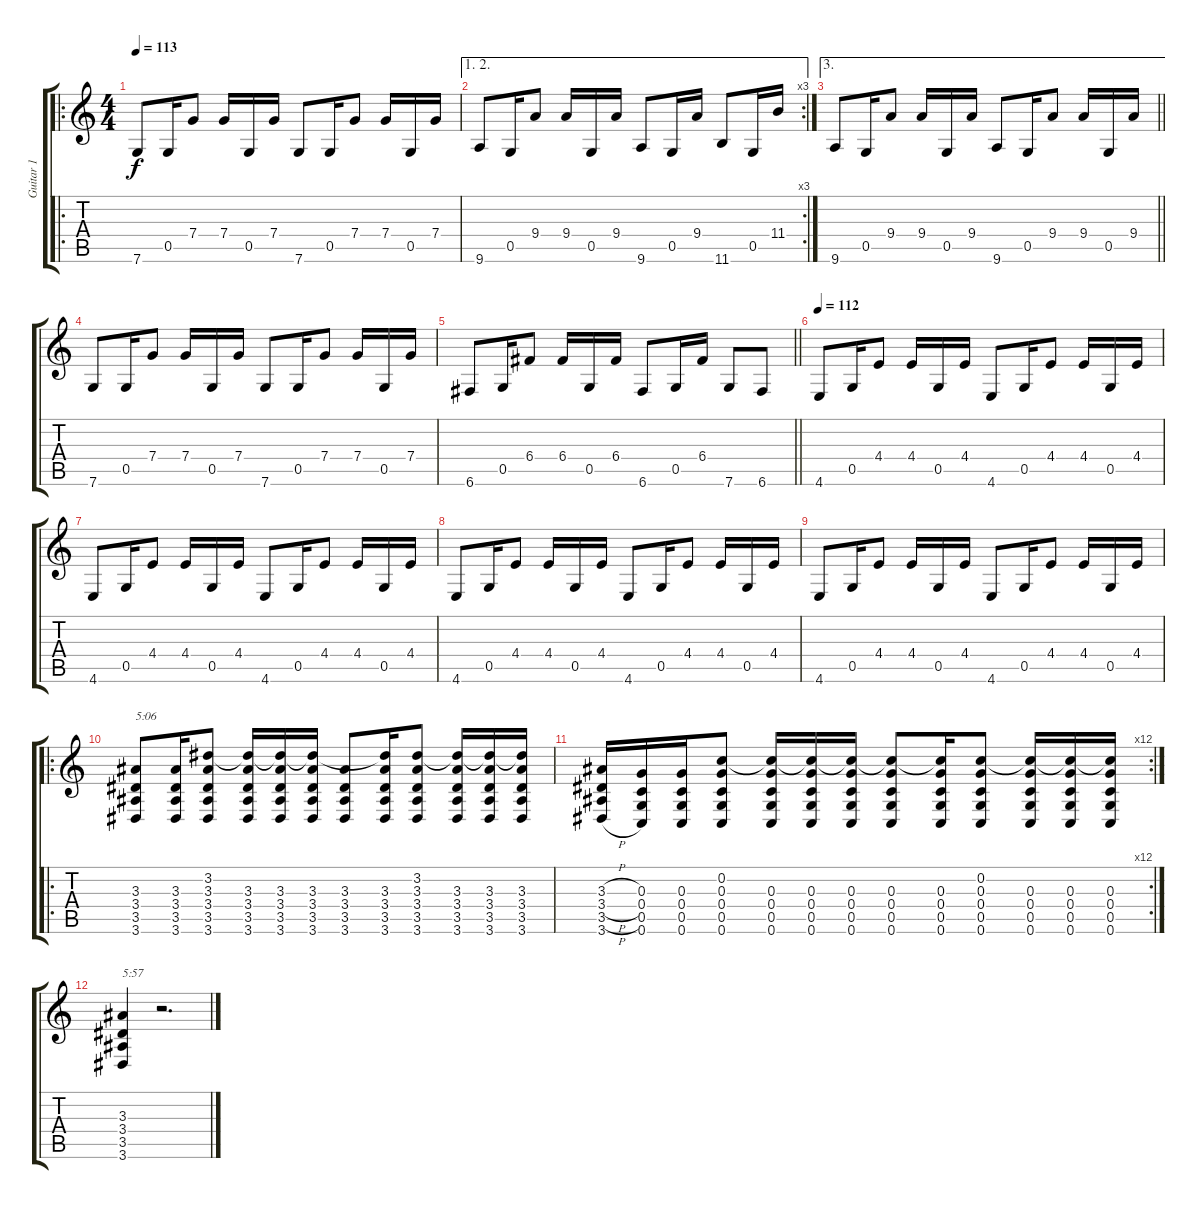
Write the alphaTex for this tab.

\track ("Guitar 1" "Guitar 1") {instrument acousticguitarsteel}
\staff {score tabs}
\tuning (E4 C4 G3 C3 G2 C2) {hide}
\ro
\ts (4 4)
\tempo 113
\clef g2
\ks c
7.6.8{dy f} 0.5.16 7.4.8 7.4.16 0.5.16 7.4.16 7.6.8 0.5.16 7.4.8 7.4.16 0.5.16 7.4.16 |
\ae (1 2)
\rc 3
9.6.8 0.5.16 9.4.8 9.4.16 0.5.16 9.4.16 9.6.8 0.5.16 9.4.16 11.6.8 0.5.16 11.4.16 |
\ae 3
\barLineRight lightlight
9.6.8 0.5.16 9.4.8 9.4.16 0.5.16 9.4.16 9.6.8 0.5.16 9.4.8 9.4.16 0.5.16 9.4.16 |
7.6.8 0.5.16 7.4.8 7.4.16 0.5.16 7.4.16 7.6.8 0.5.16 7.4.8 7.4.16 0.5.16 7.4.16 |
\barLineRight lightlight
6.6.8 0.5.16 6.4.8 6.4.16 0.5.16 6.4.16 6.6.8 0.5.16 6.4.16 7.6.8 6.6.8 |
\tempo 112
4.6.8 0.5.16 4.4.8 4.4.16 0.5.16 4.4.16 4.6.8 0.5.16 4.4.8 4.4.16 0.5.16 4.4.16 |
4.6.8 0.5.16 4.4.8 4.4.16 0.5.16 4.4.16 4.6.8 0.5.16 4.4.8 4.4.16 0.5.16 4.4.16 |
4.6.8 0.5.16 4.4.8 4.4.16 0.5.16 4.4.16 4.6.8 0.5.16 4.4.8 4.4.16 0.5.16 4.4.16 |
4.6.8 0.5.16 4.4.8 4.4.16 0.5.16 4.4.16 4.6.8 0.5.16 4.4.8 4.4.16 0.5.16 4.4.16 |
\ro
(3.3 3.4 3.5 3.6).8{txt "5:06"} (3.3 3.4 3.5 3.6).16 (3.2 3.3 3.4 3.5 3.6).8 (3.2{t} 3.3 3.4 3.5 3.6).16 (3.2{t} 3.3 3.4 3.5 3.6).16 (3.2{t} 3.3 3.4 3.5 3.6).16 (3.3 3.4 3.5 3.6).8 (3.2{t} 3.3 3.4 3.5 3.6).16 (3.2 3.3 3.4 3.5 3.6).8 (3.2{t} 3.3 3.4 3.5 3.6).16 (3.2{t} 3.3 3.4 3.5 3.6).16 (3.2{t} 3.3 3.4 3.5 3.6).16 |
\rc 12
(3.3{h} 3.4{h} 3.5{h} 3.6{h}).16 (0.3 0.4 0.5 0.6).16 (0.3 0.4 0.5 0.6).16 (0.2 0.3 0.4 0.5 0.6).8 (0.2{t} 0.3 0.4 0.5 0.6).16 (0.2{t} 0.3 0.4 0.5 0.6).16 (0.2{t} 0.3 0.4 0.5 0.6).16 (0.2{t} 0.3 0.4 0.5 0.6).8 (0.2{t} 0.3 0.4 0.5 0.6).16 (0.2 0.3 0.4 0.5 0.6).8 (0.2{t} 0.3 0.4 0.5 0.6).16 (0.2{t} 0.3 0.4 0.5 0.6).16 (0.2{t} 0.3 0.4 0.5 0.6).16 |
(3.3 3.4 3.5 3.6).4{txt "5:57"} r.2{d}
